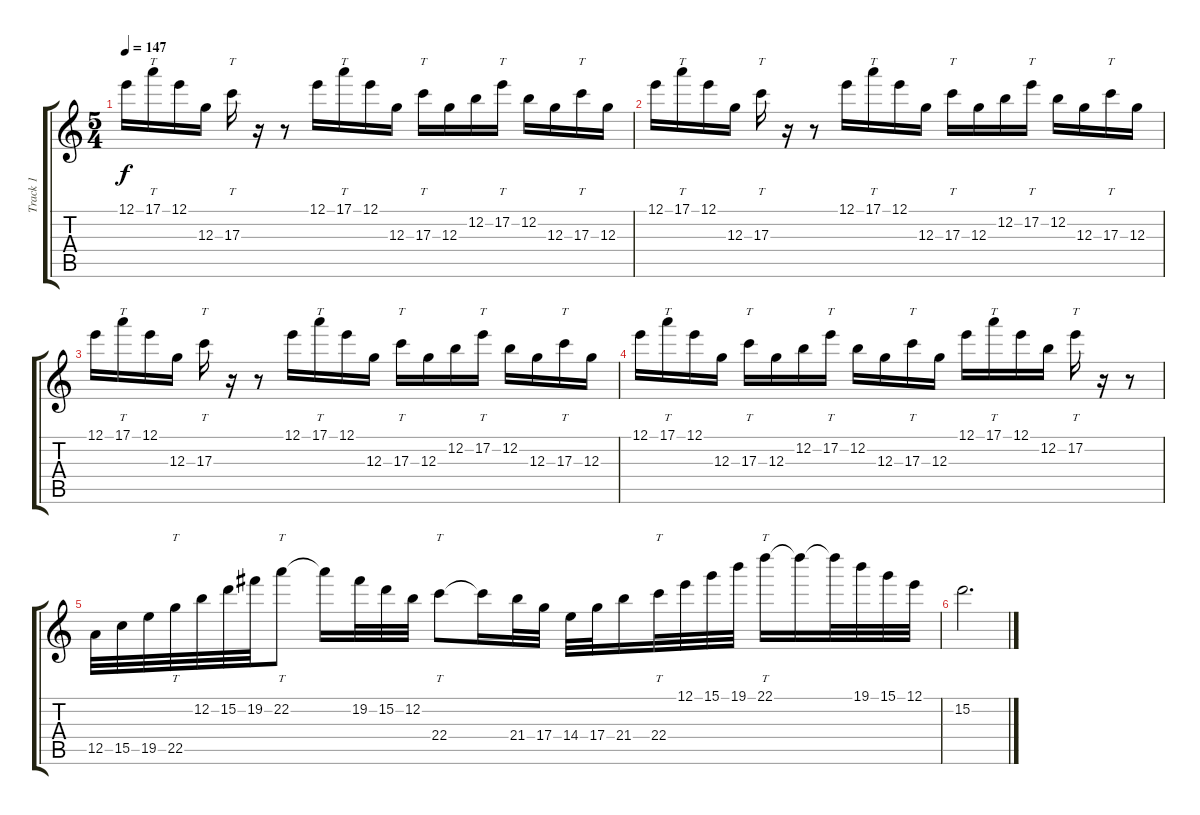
\track ("Track 1" "Track 1") {instrument distortionguitar}
\staff {score tabs}
\tuning (E4 B3 G3 D3 A2 E2) {hide}
\ts (5 4)
\tempo 147
\clef g2
\ks c
12.1.16{dy f} 17.1.16{tt} 12.1.16 12.3.16 17.3.16{tt} r.16 r.8 12.1.16 17.1.16{tt} 12.1.16 12.3.16 17.3.16{tt} 12.3.16 12.2.16 17.2.16{tt} 12.2.16 12.3.16 17.3.16{tt} 12.3.16 |
12.1.16 17.1.16{tt} 12.1.16 12.3.16 17.3.16{tt} r.16 r.8 12.1.16 17.1.16{tt} 12.1.16 12.3.16 17.3.16{tt} 12.3.16 12.2.16 17.2.16{tt} 12.2.16 12.3.16 17.3.16{tt} 12.3.16 |
12.1.16 17.1.16{tt} 12.1.16 12.3.16 17.3.16{tt} r.16 r.8 12.1.16 17.1.16{tt} 12.1.16 12.3.16 17.3.16{tt} 12.3.16 12.2.16 17.2.16{tt} 12.2.16 12.3.16 17.3.16{tt} 12.3.16 |
12.1.16 17.1.16{tt} 12.1.16 12.3.16 17.3.16{tt} 12.3.16 12.2.16 17.2.16{tt} 12.2.16 12.3.16 17.3.16{tt} 12.3.16 12.1.16 17.1.16{tt} 12.1.16 12.2.16 17.2.16{tt} r.16 r.8 |
12.5.32 15.5.32 19.5.32 22.5.32{tt} 12.2.32 15.2.32 19.2.32 22.2.8{tt} 22.2{t}.16 19.2.32 15.2.32 12.2.32 22.4.8{tt} 22.4{t}.16 21.4.32 17.4.32 14.4.32 17.4.32 21.4.16 22.4.32{tt} 12.1.32 15.1.32 19.1.32 22.1.16{tt} 22.1{t}.16 22.1{t}.32 19.1.32 15.1.32 12.1.32 |
15.2.2{d}
